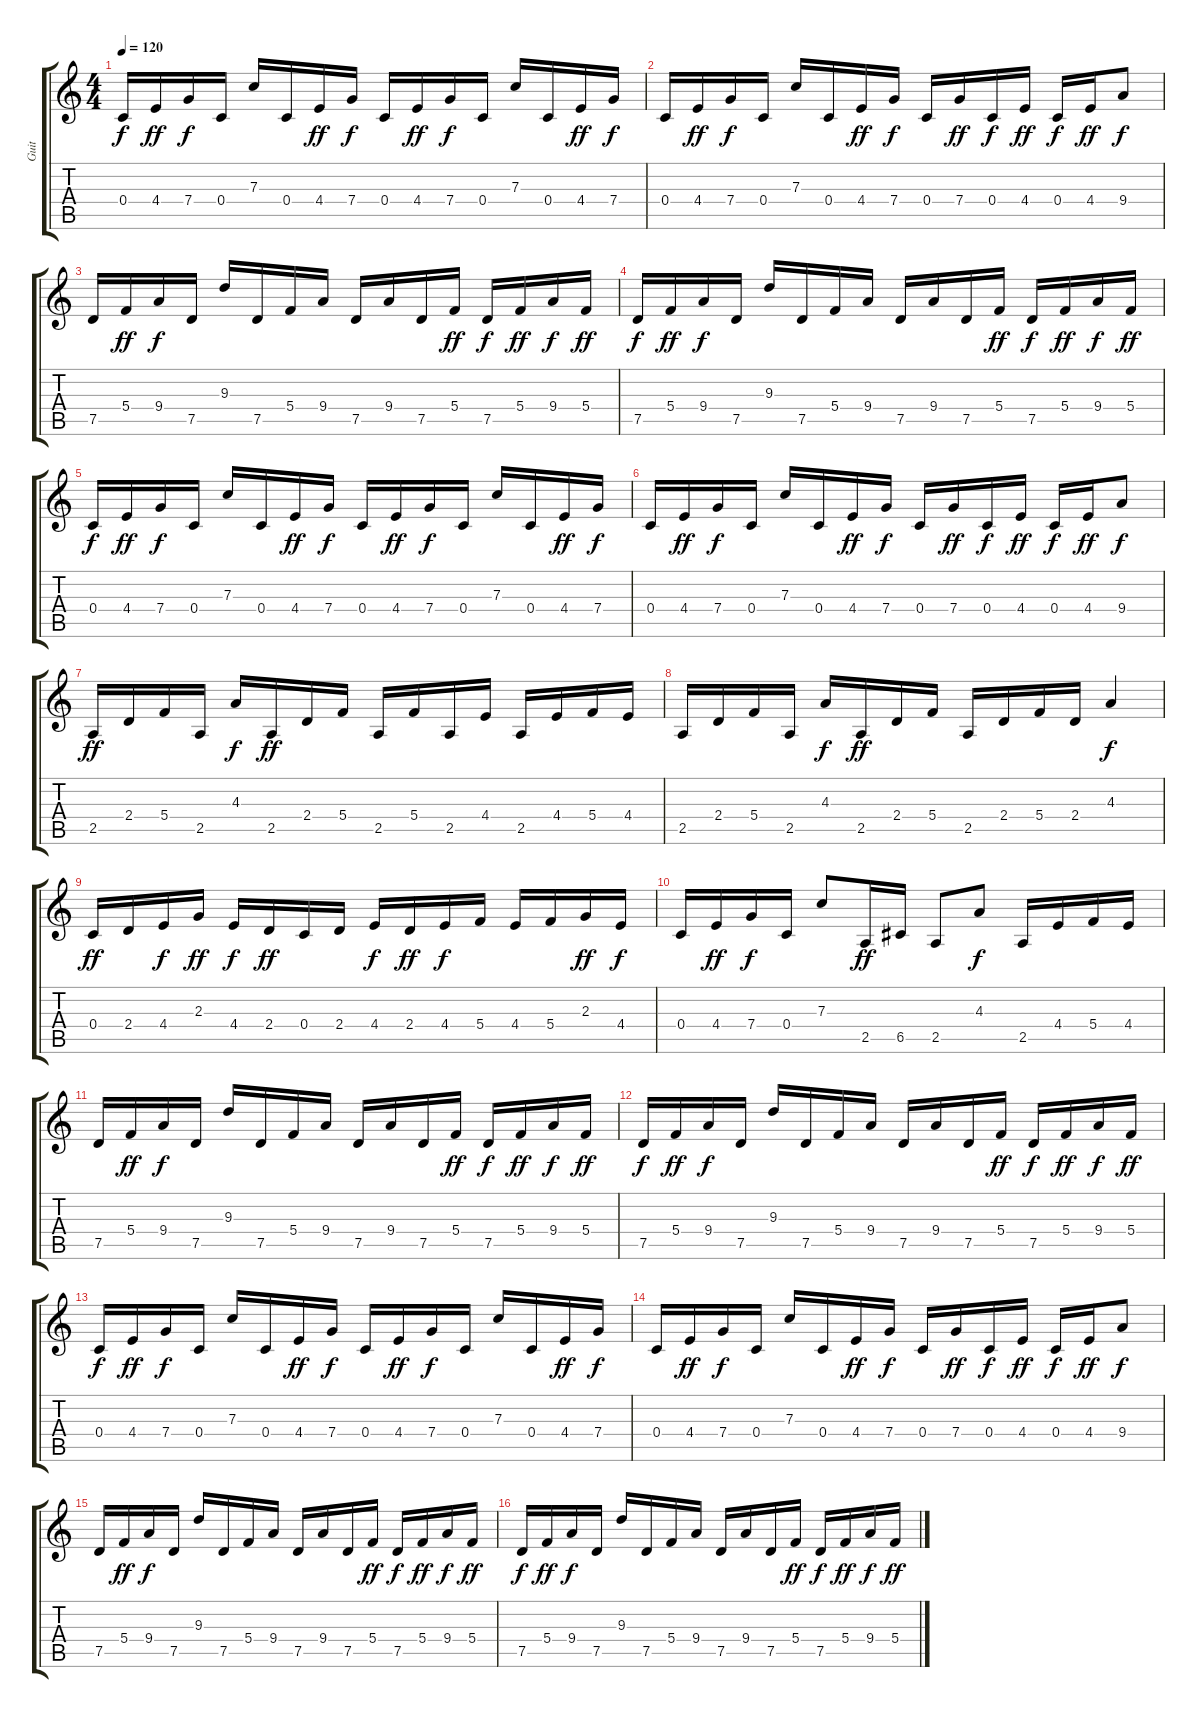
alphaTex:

\track ("Guit" "Guit") {instrument distortionguitar}
\staff {score tabs}
\tuning (D4 A3 F3 C3 G2 D2) {hide}
\ts (4 4)
\tempo 120
\clef g2
\ks c
0.4.16{dy f} 4.4.16{dy ff} 7.4.16{dy f} 0.4.16 7.3.16 0.4.16 4.4.16{dy ff} 7.4.16{dy f} 0.4.16 4.4.16{dy ff} 7.4.16{dy f} 0.4.16 7.3.16 0.4.16 4.4.16{dy ff} 7.4.16{dy f} |
0.4.16 4.4.16{dy ff} 7.4.16{dy f} 0.4.16 7.3.16 0.4.16 4.4.16{dy ff} 7.4.16{dy f} 0.4.16 7.4.16{dy ff} 0.4.16{dy f} 4.4.16{dy ff} 0.4.16{dy f} 4.4.16{dy ff} 9.4.8{dy f} |
7.5.16 5.4.16{dy ff} 9.4.16{dy f} 7.5.16 9.3.16 7.5.16 5.4.16 9.4.16 7.5.16 9.4.16 7.5.16 5.4.16{dy ff} 7.5.16{dy f} 5.4.16{dy ff} 9.4.16{dy f} 5.4.16{dy ff} |
7.5.16{dy f} 5.4.16{dy ff} 9.4.16{dy f} 7.5.16 9.3.16 7.5.16 5.4.16 9.4.16 7.5.16 9.4.16 7.5.16 5.4.16{dy ff} 7.5.16{dy f} 5.4.16{dy ff} 9.4.16{dy f} 5.4.16{dy ff} |
0.4.16{dy f} 4.4.16{dy ff} 7.4.16{dy f} 0.4.16 7.3.16 0.4.16 4.4.16{dy ff} 7.4.16{dy f} 0.4.16 4.4.16{dy ff} 7.4.16{dy f} 0.4.16 7.3.16 0.4.16 4.4.16{dy ff} 7.4.16{dy f} |
0.4.16 4.4.16{dy ff} 7.4.16{dy f} 0.4.16 7.3.16 0.4.16 4.4.16{dy ff} 7.4.16{dy f} 0.4.16 7.4.16{dy ff} 0.4.16{dy f} 4.4.16{dy ff} 0.4.16{dy f} 4.4.16{dy ff} 9.4.8{dy f} |
2.5.16{dy ff} 2.4.16 5.4.16 2.5.16 4.3.16{dy f} 2.5.16{dy ff} 2.4.16 5.4.16 2.5.16 5.4.16 2.5.16 4.4.16 2.5.16 4.4.16 5.4.16 4.4.16 |
2.5.16 2.4.16 5.4.16 2.5.16 4.3.16{dy f} 2.5.16{dy ff} 2.4.16 5.4.16 2.5.16 2.4.16 5.4.16 2.4.16 4.3.4{dy f} |
0.4.16{dy ff} 2.4.16 4.4.16{dy f} 2.3.16{dy ff} 4.4.16{dy f} 2.4.16{dy ff} 0.4.16 2.4.16 4.4.16{dy f} 2.4.16{dy ff} 4.4.16{dy f} 5.4.16 4.4.16 5.4.16 2.3.16{dy ff} 4.4.16{dy f} |
0.4.16 4.4.16{dy ff} 7.4.16{dy f} 0.4.16 7.3.8 2.5.16{dy ff} 6.5.16 2.5.8 4.3.8{dy f} 2.5.16 4.4.16 5.4.16 4.4.16 |
7.5.16 5.4.16{dy ff} 9.4.16{dy f} 7.5.16 9.3.16 7.5.16 5.4.16 9.4.16 7.5.16 9.4.16 7.5.16 5.4.16{dy ff} 7.5.16{dy f} 5.4.16{dy ff} 9.4.16{dy f} 5.4.16{dy ff} |
7.5.16{dy f} 5.4.16{dy ff} 9.4.16{dy f} 7.5.16 9.3.16 7.5.16 5.4.16 9.4.16 7.5.16 9.4.16 7.5.16 5.4.16{dy ff} 7.5.16{dy f} 5.4.16{dy ff} 9.4.16{dy f} 5.4.16{dy ff} |
0.4.16{dy f} 4.4.16{dy ff} 7.4.16{dy f} 0.4.16 7.3.16 0.4.16 4.4.16{dy ff} 7.4.16{dy f} 0.4.16 4.4.16{dy ff} 7.4.16{dy f} 0.4.16 7.3.16 0.4.16 4.4.16{dy ff} 7.4.16{dy f} |
0.4.16 4.4.16{dy ff} 7.4.16{dy f} 0.4.16 7.3.16 0.4.16 4.4.16{dy ff} 7.4.16{dy f} 0.4.16 7.4.16{dy ff} 0.4.16{dy f} 4.4.16{dy ff} 0.4.16{dy f} 4.4.16{dy ff} 9.4.8{dy f} |
7.5.16 5.4.16{dy ff} 9.4.16{dy f} 7.5.16 9.3.16 7.5.16 5.4.16 9.4.16 7.5.16 9.4.16 7.5.16 5.4.16{dy ff} 7.5.16{dy f} 5.4.16{dy ff} 9.4.16{dy f} 5.4.16{dy ff} |
7.5.16{dy f} 5.4.16{dy ff} 9.4.16{dy f} 7.5.16 9.3.16 7.5.16 5.4.16 9.4.16 7.5.16 9.4.16 7.5.16 5.4.16{dy ff} 7.5.16{dy f} 5.4.16{dy ff} 9.4.16{dy f} 5.4.16{dy ff}
